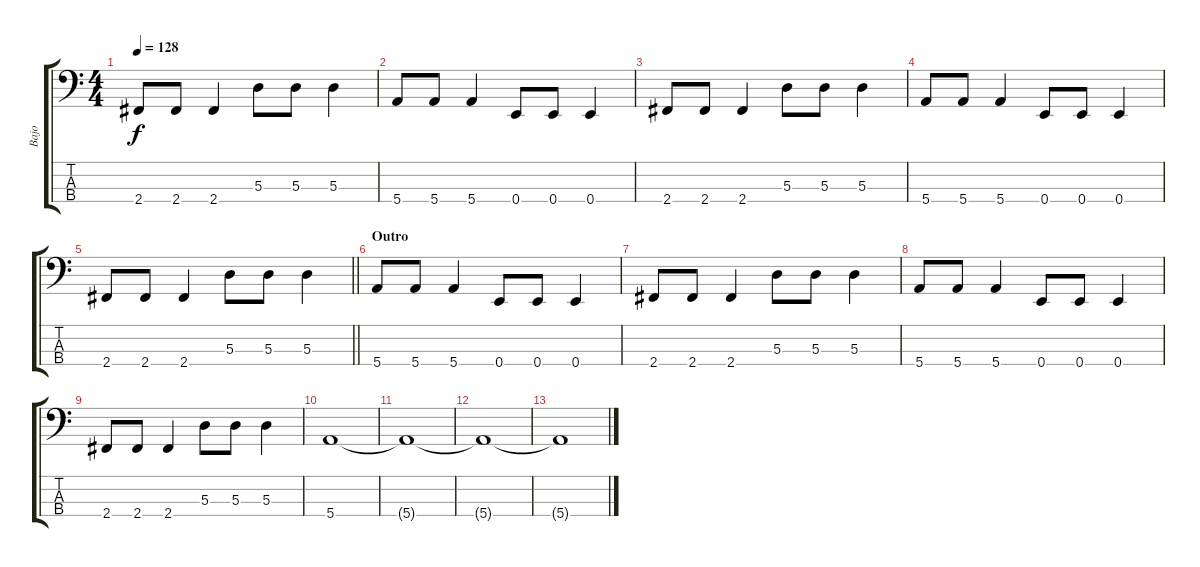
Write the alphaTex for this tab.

\track ("Bajo" "Bajo") {instrument electricbasspick}
\staff {score tabs}
\tuning (G2 D2 A1 E1) {hide}
\ts (4 4)
\tempo 128
\clef f4
\ks c
2.4.8{dy f} 2.4.8 2.4.4 5.3.8 5.3.8 5.3.4 |
5.4.8 5.4.8 5.4.4 0.4.8 0.4.8 0.4.4 |
2.4.8 2.4.8 2.4.4 5.3.8 5.3.8 5.3.4 |
5.4.8 5.4.8 5.4.4 0.4.8 0.4.8 0.4.4 |
\barLineRight lightlight
2.4.8 2.4.8 2.4.4 5.3.8 5.3.8 5.3.4 |
\section ("" "Outro")
5.4.8 5.4.8 5.4.4 0.4.8 0.4.8 0.4.4 |
2.4.8 2.4.8 2.4.4 5.3.8 5.3.8 5.3.4 |
5.4.8 5.4.8 5.4.4 0.4.8 0.4.8 0.4.4 |
2.4.8 2.4.8 2.4.4 5.3.8 5.3.8 5.3.4 |
5.4.1{volume 0} |
5.4{t}.1 |
5.4{t}.1 |
5.4{t}.1
